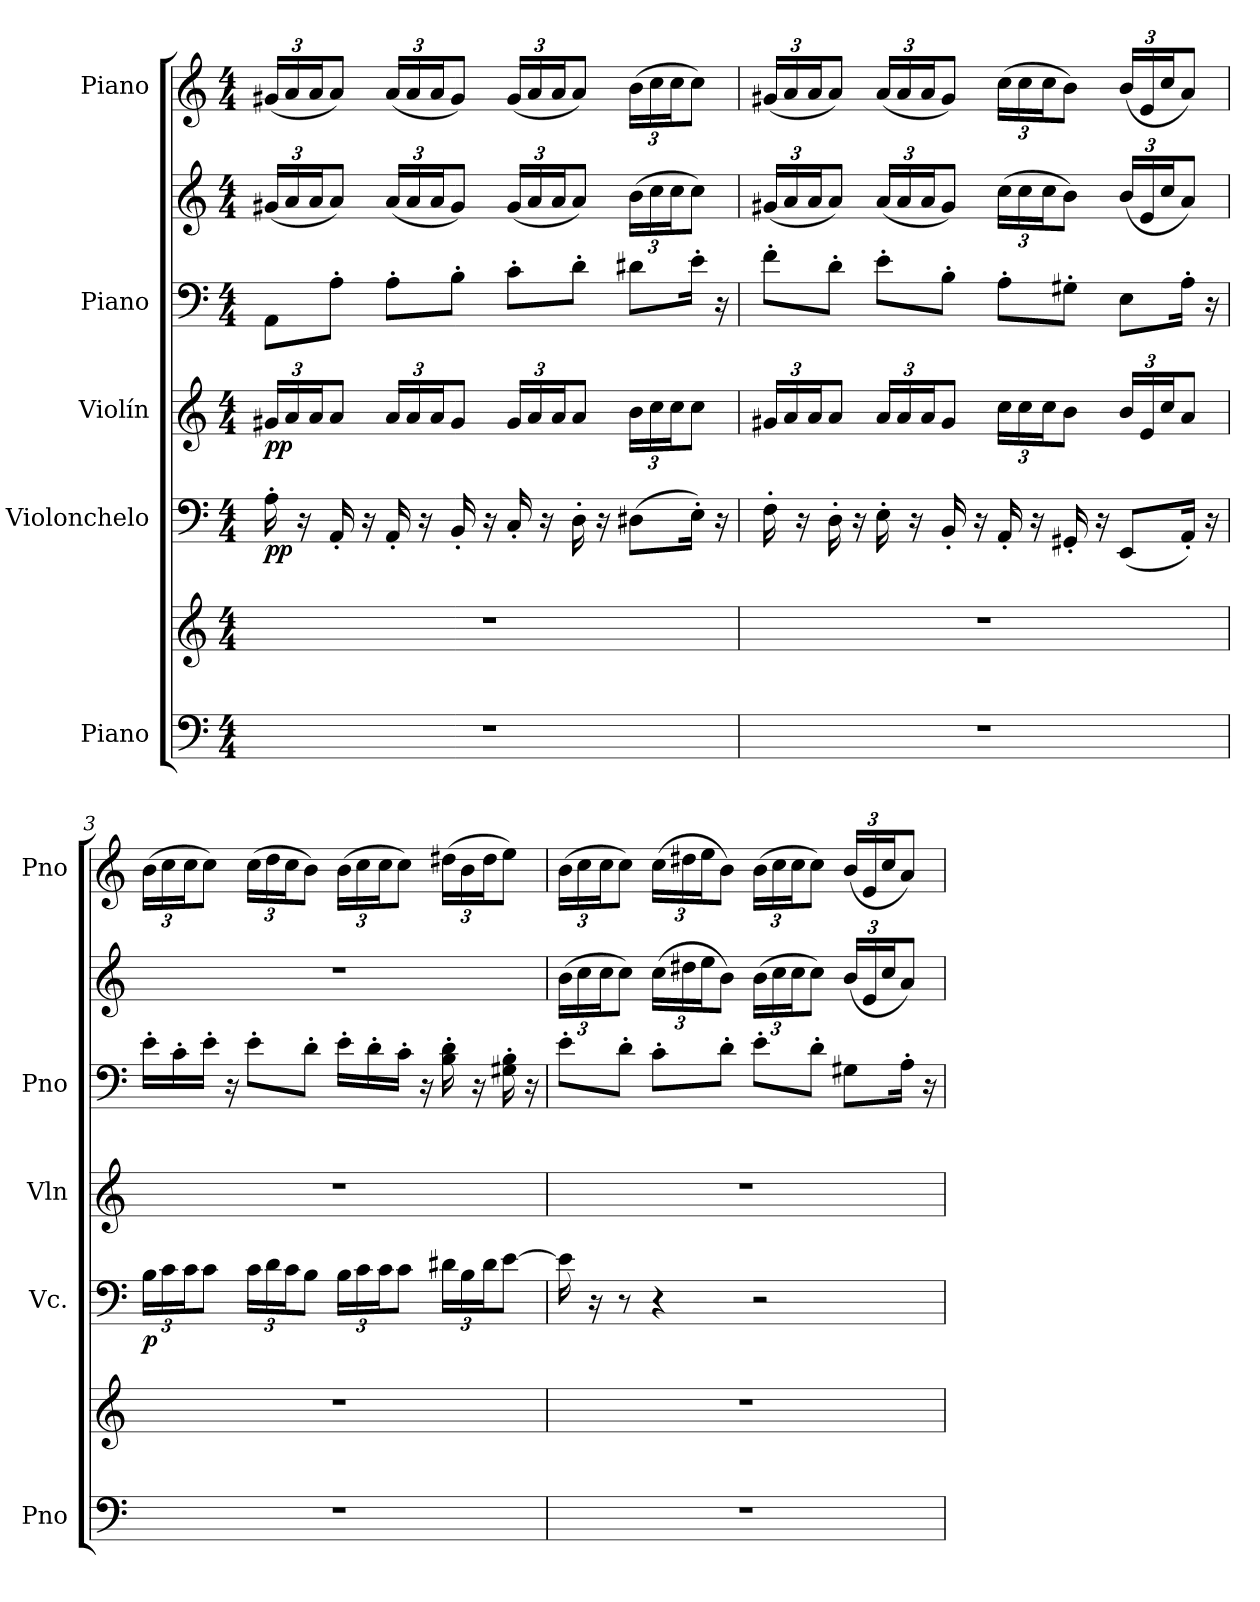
**kern	**kern	**kern	**dynam	**kern	**dynam	**kern	**kern	**kern	**dynam
*part5	*part5	*part4	*part4	*part3	*part3	*part2	*part2	*part1	*part1
*staff7	*staff6	*staff5	*staff5	*staff4	*staff4	*staff3	*staff2	*staff1	*staff1
*I"Piano	*	*I"Violonchelo	*	*I"Violín	*	*I"Piano	*	*I"Piano	*
*I'Pno	*	*I'Vc.	*	*I'Vln	*	*I'Pno	*	*I'Pno	*
*stria5	*stria5	*stria5	*	*stria5	*	*stria5	*stria5	*	*
*clefF4	*clefG2	*clefF4	*	*clefG2	*	*clefF4	*clefG2	*clefG2	*
*k[]	*k[]	*k[]	*	*k[]	*	*k[]	*k[]	*k[]	*
*M4/4	*M4/4	*M4/4	*	*M4/4	*	*M4/4	*M4/4	*M4/4	*
*MM60	*MM60	*MM60	*	*MM60	*	*MM60	*MM60	*MM60	*
*	*	*	*	*Xbrackettup	*	*	*Xbrackettup	*Xbrackettup	*
=1	=1	=1	=1	=1	=1	=1	=1	=1	=1
!	!	!	!LO:DY:b	!	!LO:DY:b	!	!	!	!
1r	1r	16A'\	pp	24g#X/LL	pp	8AA\L	(<24g#X/LL	(<24g#X/LL	.
.	.	.	.	24a/	.	.	24a/	24a/	.
.	.	16r	.	.	.	.	.	.	.
.	.	.	.	24a/J	.	.	24a/J	24a/J	.
.	.	16AA'/	.	8a/J	.	8A'\J	8a/J)	8a/J)	.
.	.	16r	.	.	.	.	.	.	.
.	.	16AA'/	.	24a/LL	.	8A'\L	(<24a/LL	(<24a/LL	.
.	.	.	.	24a/	.	.	24a/	24a/	.
.	.	16r	.	.	.	.	.	.	.
.	.	.	.	24a/J	.	.	24a/J	24a/J	.
.	.	16BB'/	.	8g#/J	.	8B'\J	8g#/J)	8g#/J)	.
.	.	16r	.	.	.	.	.	.	.
.	.	16C'/	.	24g#/LL	.	8c'\L	(<24g#/LL	(<24g#/LL	.
.	.	.	.	24a/	.	.	24a/	24a/	.
.	.	16r	.	.	.	.	.	.	.
.	.	.	.	24a/J	.	.	24a/J	24a/J	.
.	.	16D'\	.	8a/J	.	8d'\J	8a/J)	8a/J)	.
.	.	16r	.	.	.	.	.	.	.
.	.	(>8D#X\L	.	24b\LL	.	8d#X\L	(>24b\LL	(>24b\LL	.
.	.	.	.	24cc\	.	.	24cc\	24cc\	.
.	.	.	.	24cc\J	.	.	24cc\J	24cc\J	.
.	.	16E'\Jk)	.	8cc\J	.	16e'\Jk	8cc\J)	8cc\J)	.
.	.	16r	.	.	.	16r	.	.	.
=2	=2	=2	=2	=2	=2	=2	=2	=2	=2
1r	1r	16F'\	.	24g#X/LL	.	8f'\L	(<24g#X/LL	(<24g#X/LL	.
.	.	.	.	24a/	.	.	24a/	24a/	.
.	.	16r	.	.	.	.	.	.	.
.	.	.	.	24a/J	.	.	24a/J	24a/J	.
.	.	16D'\	.	8a/J	.	8d'\J	8a/J)	8a/J)	.
.	.	16r	.	.	.	.	.	.	.
.	.	16E'\	.	24a/LL	.	8e'\L	(<24a/LL	(<24a/LL	.
.	.	.	.	24a/	.	.	24a/	24a/	.
.	.	16r	.	.	.	.	.	.	.
.	.	.	.	24a/J	.	.	24a/J	24a/J	.
.	.	16BB'/	.	8g#/J	.	8B'\J	8g#/J)	8g#/J)	.
.	.	16r	.	.	.	.	.	.	.
.	.	16AA'/	.	24cc\LL	.	8A'\L	(>24cc\LL	(>24cc\LL	.
.	.	.	.	24cc\	.	.	24cc\	24cc\	.
.	.	16r	.	.	.	.	.	.	.
.	.	.	.	24cc\J	.	.	24cc\J	24cc\J	.
.	.	16GG#X'/	.	8b\J	.	8G#X'\J	8b\J)	8b\J)	.
.	.	16r	.	.	.	.	.	.	.
.	.	(<8EE/L	.	24b/LL	.	8E\L	(>24b/LL	(<24b/LL	.
.	.	.	.	24e/	.	.	24e/	24e/	.
.	.	.	.	24cc/J	.	.	24cc/J	24cc/J	.
.	.	16AA'/Jk)	.	8a/J	.	16A'\Jk	8a/J)	8a/J)	.
.	.	16r	.	.	.	16r	.	.	.
!!LO:LB:g=z
=3	=3	=3	=3	=3	=3	=3	=3	=3	=3
*	*	*Xbrackettup	*	*	*	*	*	*	*
!	!	!	!LO:DY:b	!	!	!	!	!	!LO:DY:b
!	!	!	!	!	!	!	!	!	!LO:DY:n=1:b
1r	1r	24B\LL	p	1r	.	16e'\LL	1r	(>24b\LL	ppp f
.	.	24c\	.	.	.	.	.	24cc\	.
.	.	.	.	.	.	16c'\	.	.	.
.	.	24c\J	.	.	.	.	.	24cc\J	.
.	.	8c\J	.	.	.	16e'\JJ	.	8cc\J)	.
.	.	.	.	.	.	16r	.	.	.
.	.	24c\LL	.	.	.	8e'\L	.	(>24cc\LL	.
.	.	24d\	.	.	.	.	.	24dd\	.
.	.	24c\J	.	.	.	.	.	24cc\J	.
.	.	8B\J	.	.	.	8d'\J	.	8b\J)	.
.	.	24B\LL	.	.	.	16e'\LL	.	(>24b\LL	.
.	.	24c\	.	.	.	.	.	24cc\	.
.	.	.	.	.	.	16d'\	.	.	.
.	.	24c\J	.	.	.	.	.	24cc\J	.
.	.	8c\J	.	.	.	16c'\JJ	.	8cc\J)	.
.	.	.	.	.	.	16r	.	.	.
.	.	24d#X\LL	.	.	.	16B\' 16d\'	.	(>24dd#X\LL	.
.	.	24B\	.	.	.	.	.	24b\	.
.	.	.	.	.	.	16r	.	.	.
.	.	24d#\J	.	.	.	.	.	24dd#\J	.
.	.	[8e\J	.	.	.	16G#X\' 16B\'	.	8ee\J)	.
.	.	.	.	.	.	16r	.	.	.
=4	=4	=4	=4	=4	=4	=4	=4	=4	=4
1r	1r	16e\]	.	1r	.	8e'\L	(>24b\LL	(>24b\LL	.
.	.	.	.	.	.	.	24cc\	24cc\	.
.	.	16r	.	.	.	.	.	.	.
.	.	.	.	.	.	.	24cc\J	24cc\J	.
.	.	8r	.	.	.	8d'\J	8cc\J)	8cc\J)	.
.	.	4r	.	.	.	8c'\L	(>24cc\LL	(>24cc\LL	.
.	.	.	.	.	.	.	24dd#X\	24dd#X\	.
.	.	.	.	.	.	.	24ee\J	24ee\J	.
.	.	.	.	.	.	8d'\J	8b\J)	8b\J)	.
.	.	2r	.	.	.	8e'\L	(>24b\LL	(>24b\LL	.
.	.	.	.	.	.	.	24cc\	24cc\	.
.	.	.	.	.	.	.	24cc\J	24cc\J	.
.	.	.	.	.	.	8d'\J	8cc\J)	8cc\J)	.
.	.	.	.	.	.	8G#X\L	(>24b/LL	(<24b/LL	.
.	.	.	.	.	.	.	24e/	24e/	.
.	.	.	.	.	.	.	24cc/J	24cc/J	.
.	.	.	.	.	.	16A'\Jk	8a/J)	8a/J)	.
.	.	.	.	.	.	16r	.	.	.
=	=	=	=	=	=	=	=	=	=
*-	*-	*-	*-	*-	*-	*-	*-	*-	*-
